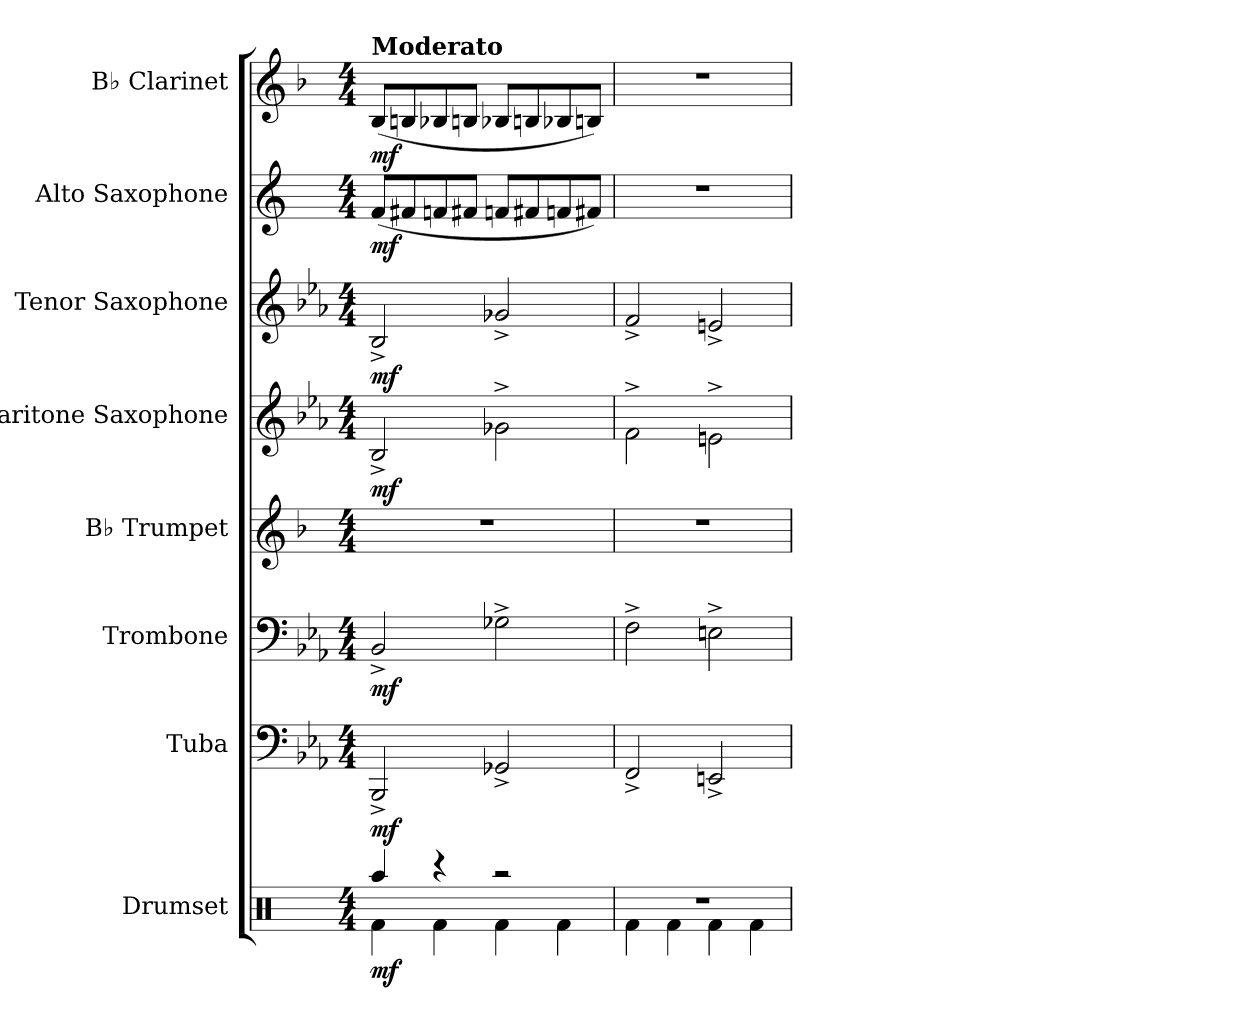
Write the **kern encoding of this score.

**kern	**dynam	**kern	**dynam	**kern	**dynam	**kern	**kern	**dynam	**kern	**dynam	**kern	**dynam	**kern	**dynam
*part8	*part8	*part7	*part7	*part6	*part6	*part5	*part4	*part4	*part3	*part3	*part2	*part2	*part1	*part1
*staff8	*staff8	*staff7	*staff7	*staff6	*staff6	*staff5	*staff4	*staff4	*staff3	*staff3	*staff2	*staff2	*staff1	*staff1
*I"Drumset	*	*I"Tuba	*	*I"Trombone	*	*I"B♭ Trumpet	*I"Baritone Saxophone	*	*I"Tenor Saxophone	*	*I"Alto Saxophone	*	*I"B♭ Clarinet	*
*I'Drs.	*	*I'Tba.	*	*I'Tbn.	*	*I'B♭ Tpt.	*I'Bar. Sax.	*	*I'T. Sax.	*	*I'A. Sax.	*	*I'B♭ Cl.	*
*clefX	*	*clefF4	*	*clefF4	*	*clefG2	*clefG2	*	*clefG2	*	*clefG2	*	*clefG2	*
*	*	*	*	*	*	*ITrd1c2	*ITrd12c21	*	*ITrd8c14	*	*ITrd5c9	*	*ITrd1c2	*
*k[]	*	*k[b-e-a-]	*	*k[b-e-a-]	*	*k[b-e-a-]	*k[b-e-a-]	*	*k[b-e-a-]	*	*k[b-e-a-]	*	*k[b-e-a-]	*
*M4/4	*	*M4/4	*	*M4/4	*	*M4/4	*M4/4	*	*M4/4	*	*M4/4	*	*M4/4	*
*MM116	*	*MM116	*	*MM116	*	*MM116	*MM116	*	*MM116	*	*MM116	*	*MM116	*
=1	=1	=1	=1	=1	=1	=1	=1	=1	=1	=1	=1	=1	=1	=1
*^	*	*	*	*	*	*	*	*	*	*	*	*	*	*
!	!	!	!	!	!	!	!	!	!	!	!	!	!	!LO:TX:a:B:t=Moderato	!
!	!	!LO:DY:b	!	!LO:DY:b	!	!LO:DY:b	!	!	!LO:DY:b	!	!LO:DY:b	!	!LO:DY:b	!	!LO:DY:b
4Raa/	4Rf\	mf	2BBB-^/	mf	2BB-^/	mf	1r	2BB-^/	mf	2BB-^/	mf	(8A-/L	mf	(8A-/L	mf
.	.	.	.	.	.	.	.	.	.	.	.	8An/	.	8An/	.
4r	4Rf\	.	.	.	.	.	.	.	.	.	.	8A-X/	.	8A-X/	.
.	.	.	.	.	.	.	.	.	.	.	.	8An/J	.	8An/J	.
2r	4Rf\	.	2GG-X^/	.	2G-X^\	.	.	2G-X^\	.	2G-X^/	.	8A-X/L	.	8A-X/L	.
.	.	.	.	.	.	.	.	.	.	.	.	8An/	.	8An/	.
.	4Rf\	.	.	.	.	.	.	.	.	.	.	8A-X/	.	8A-X/	.
.	.	.	.	.	.	.	.	.	.	.	.	8An/J)	.	8An/J)	.
=2	=2	=2	=2	=2	=2	=2	=2	=2	=2	=2	=2	=2	=2	=2	=2
1r	4Rf\	.	2FF^/	.	2F^\	.	1r	2F^\	.	2F^/	.	1r	.	1r	.
.	4Rf\	.	.	.	.	.	.	.	.	.	.	.	.	.	.
.	4Rf\	.	2EEn^/	.	2En^\	.	.	2En^\	.	2En^/	.	.	.	.	.
.	4Rf\	.	.	.	.	.	.	.	.	.	.	.	.	.	.
*v	*v	*	*	*	*	*	*	*	*	*	*	*	*	*	*
=	=	=	=	=	=	=	=	=	=	=	=	=	=	=
*-	*-	*-	*-	*-	*-	*-	*-	*-	*-	*-	*-	*-	*-	*-
